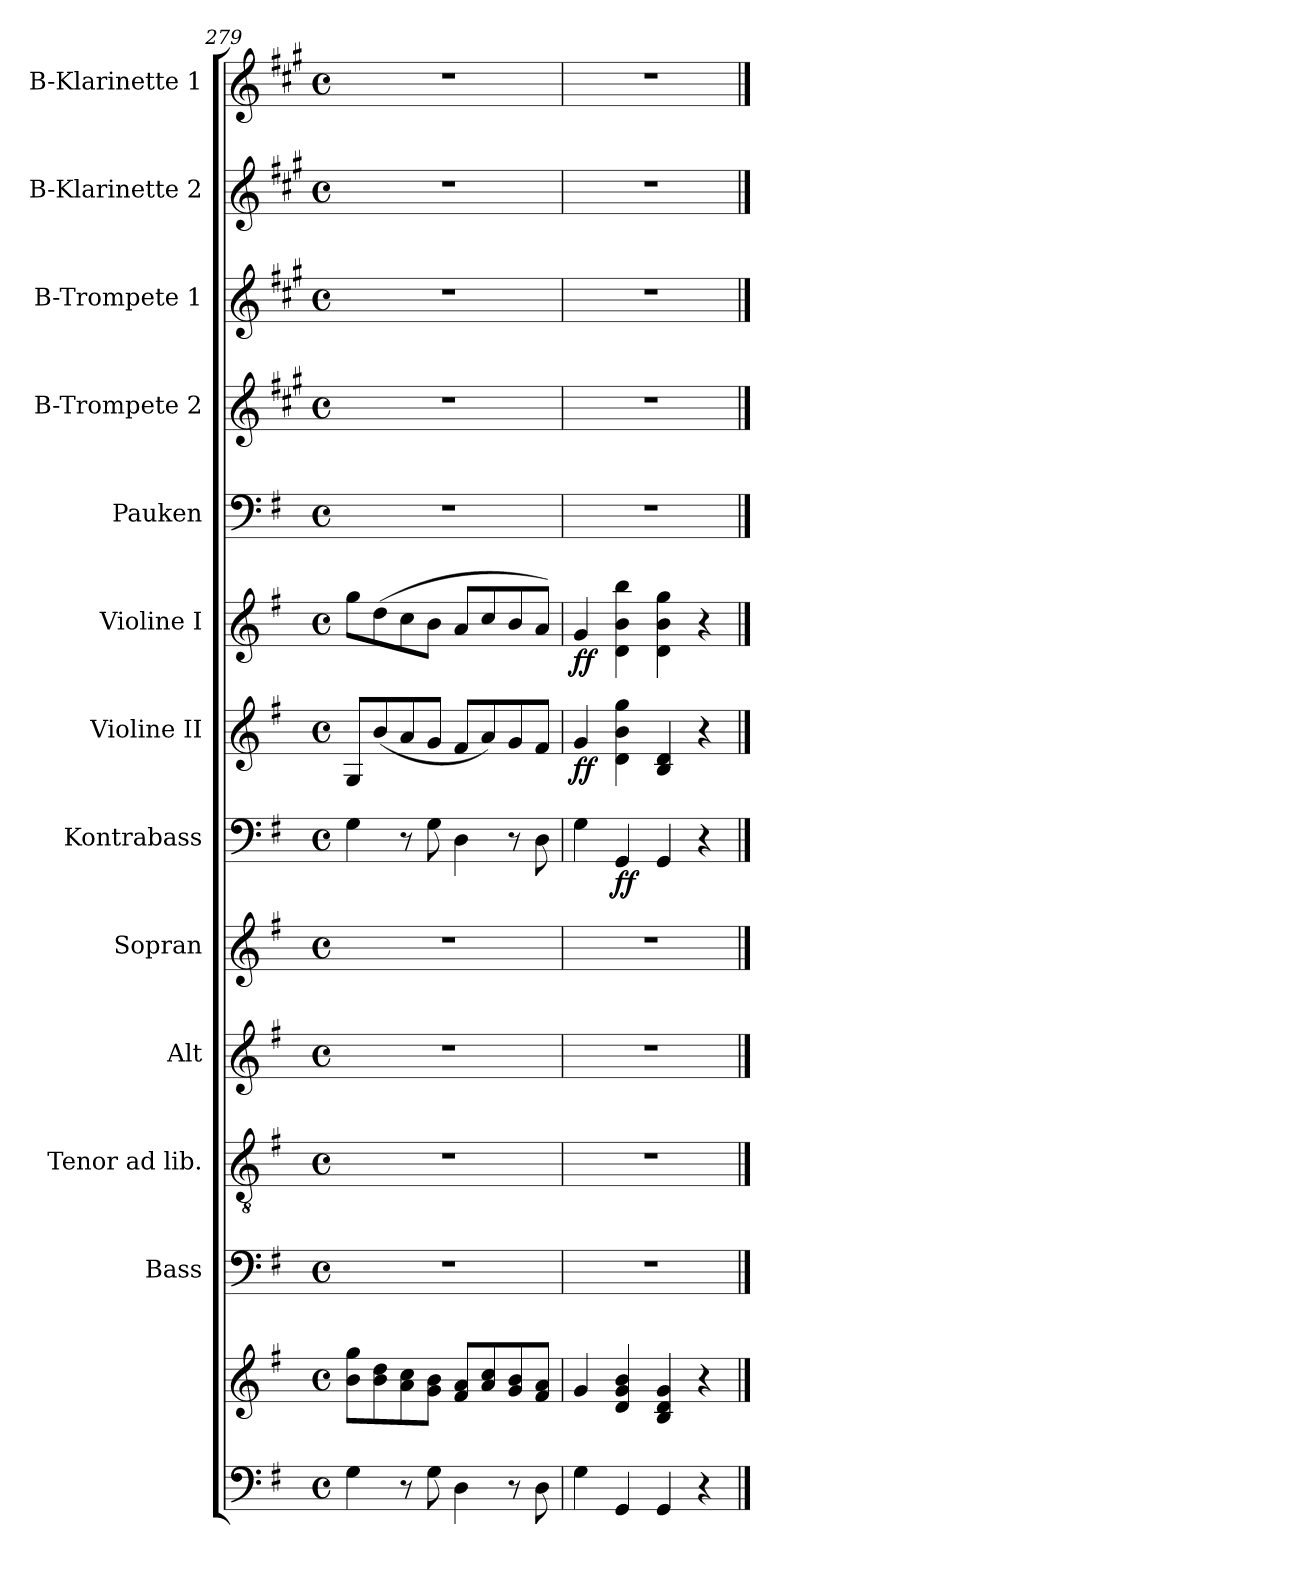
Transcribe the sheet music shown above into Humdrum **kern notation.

**kern	**kern	**kern	**kern	**kern	**kern	**kern	**dynam	**kern	**dynam	**kern	**dynam	**kern	**kern	**kern	**kern	**kern
*part13	*part13	*part12	*part11	*part10	*part9	*part8	*part8	*part7	*part7	*part6	*part6	*part5	*part4	*part3	*part2	*part1
*staff14	*staff13	*staff12	*staff11	*staff10	*staff9	*staff8	*staff8	*staff7	*staff7	*staff6	*staff6	*staff5	*staff4	*staff3	*staff2	*staff1
*	*	*I"Bass	*I"Tenor ad lib.	*I"Alt	*I"Sopran	*I"Kontrabass	*	*I"Violine II	*	*I"Violine I	*	*I"Pauken	*I"B-Trompete 2	*I"B-Trompete 1	*I"B-Klarinette 2	*I"B-Klarinette 1
*	*	*I'B.	*I'T.	*I'A.	*I'S.	*I'Kb.	*	*I'Vl. II	*	*I'Vl. I	*	*I'Pk.	*I'Trp. 2	*I'Trp. 1	*I'B Kl. 2	*I'B Kl. 1
*clefF4	*clefG2	*clefF4	*clefGv2	*clefG2	*clefG2	*clefF4	*	*clefG2	*	*clefG2	*	*clefF4	*clefG2	*clefG2	*clefG2	*clefG2
*	*	*	*	*	*	*ITrd7c12	*	*	*	*	*	*	*ITrd1c2	*ITrd1c2	*ITrd1c2	*ITrd1c2
*k[f#]	*k[f#]	*k[f#]	*k[f#]	*k[f#]	*k[f#]	*k[f#]	*	*k[f#]	*	*k[f#]	*	*k[f#]	*k[f#]	*k[f#]	*k[f#]	*k[f#]
*G:	*G:	*G:	*G:	*G:	*G:	*G:	*	*G:	*	*G:	*	*G:	*G:	*G:	*G:	*G:
*M4/4	*M4/4	*M4/4	*M4/4	*M4/4	*M4/4	*M4/4	*	*M4/4	*	*M4/4	*	*M4/4	*M4/4	*M4/4	*M4/4	*M4/4
*met(c)	*met(c)	*met(c)	*met(c)	*met(c)	*met(c)	*met(c)	*	*met(c)	*	*met(c)	*	*met(c)	*met(c)	*met(c)	*met(c)	*met(c)
=279	=279	=279	=279	=279	=279	=279	=279	=279	=279	=279	=279	=279	=279	=279	=279	=279
4G\	8b\ 8gg\L	1r	1r	1r	1r	4GG\	.	8G/L	.	8gg\L	.	1r	1r	1r	1r	1r
.	8b\ 8dd\	.	.	.	.	.	.	(<8b/	.	(>8dd\	.	.	.	.	.	.
8r	8a\ 8cc\	.	.	.	.	8r	.	8a/	.	8cc\	.	.	.	.	.	.
8G\	8g\ 8b\J	.	.	.	.	8GG\	.	8g/J	.	8b\J	.	.	.	.	.	.
4D\	8f#/ 8a/L	.	.	.	.	4DD\	.	8f#/L	.	8a/L	.	.	.	.	.	.
.	8a/ 8cc/	.	.	.	.	.	.	8a/)	.	8cc/	.	.	.	.	.	.
8r	8g/ 8b/	.	.	.	.	8r	.	8g/	.	8b/	.	.	.	.	.	.
8D\	8f#/ 8a/J	.	.	.	.	8DD\	.	8f#/J	.	8a/J)	.	.	.	.	.	.
=280	=280	=280	=280	=280	=280	=280	=280	=280	=280	=280	=280	=280	=280	=280	=280	=280
!	!	!	!	!	!	!	!	!	!LO:DY:b	!	!LO:DY:b	!	!	!	!	!
4G\	4g/	1r	1r	1r	1r	4GG\	.	4g/	ff	4g/	ff	1r	1r	1r	1r	1r
!	!	!	!	!	!	!	!LO:DY:b	!	!	!	!	!	!	!	!	!
4GG/	4d/ 4g/ 4b/	.	.	.	.	4GGG/	ff	4d\ 4b\ 4gg\	.	4d\ 4b\ 4bb\	.	.	.	.	.	.
4GG/	4B/ 4d/ 4g/	.	.	.	.	4GGG/	.	4B/ 4d/	.	4d\ 4b\ 4gg\	.	.	.	.	.	.
4r	4r	.	.	.	.	4r	.	4r	.	4r	.	.	.	.	.	.
==	==	==	==	==	==	==	==	==	==	==	==	==	==	==	==	==
*-	*-	*-	*-	*-	*-	*-	*-	*-	*-	*-	*-	*-	*-	*-	*-	*-
